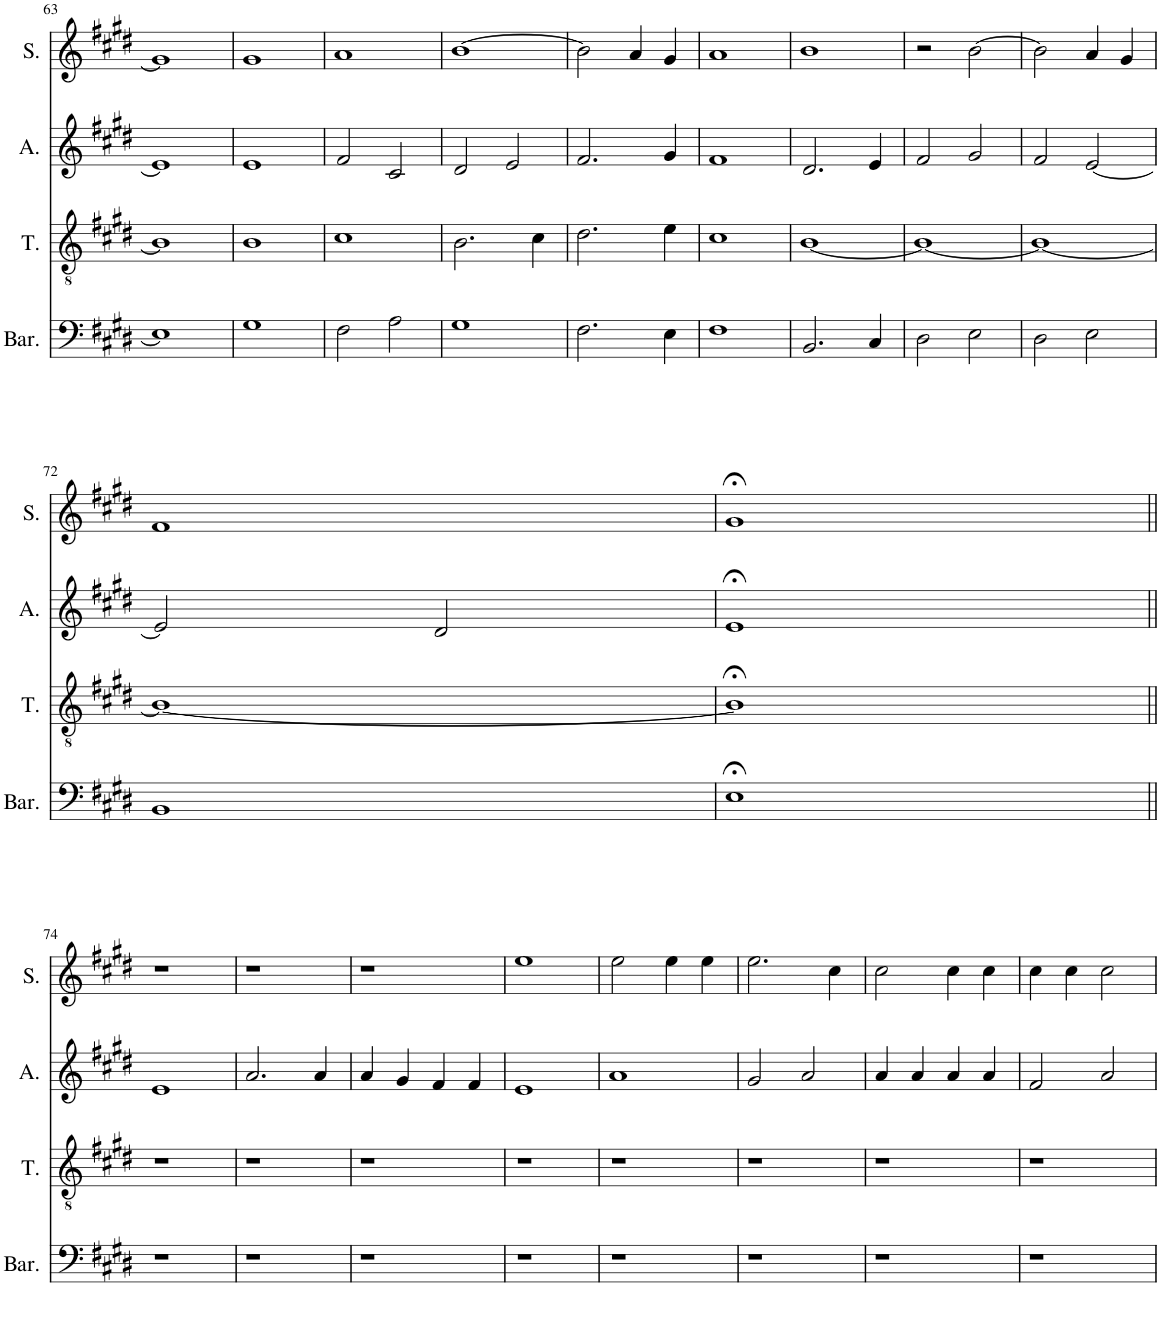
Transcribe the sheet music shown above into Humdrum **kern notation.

**kern	**kern	**kern	**kern
*part4	*part3	*part2	*part1
*staff4	*staff3	*staff2	*staff1
*I"Baryton	*I"Ténor	*I"Alto	*I"Soprano
*I'Bar.	*I'T.	*I'A.	*I'S.
!!LO:PB:g=z
*clefF4	*clefGv2	*clefG2	*clefG2
*k[f#c#g#d#]	*k[f#c#g#d#]	*k[f#c#g#d#]	*k[f#c#g#d#]
*M2/2	*M2/2	*M2/2	*M2/2
*met(c|)	*met(c|)	*met(c|)	*met(c|)
=63	=63	=63	=63
1E]	1B]	1e]	1g#]
=64	=64	=64	=64
1G#	1B	1e	1g#
=65	=65	=65	=65
2F#\	1c#	2f#/	1a
2A\	.	2c#/	.
=66	=66	=66	=66
1G#	2.B\	2d#/	[1b
.	.	2e/	.
.	4c#\	.	.
=67	=67	=67	=67
2.F#\	2.d#\	2.f#/	2b\]
.	.	.	4a/
4E\	4e\	4g#/	4g#/
=68	=68	=68	=68
1F#	1c#	1f#	1a
=69	=69	=69	=69
2.BB/	[1B	2.d#/	1b
4C#/	.	4e/	.
=70	=70	=70	=70
2D#\	1B_	2f#/	2r
2E\	.	2g#/	[2b\
=71	=71	=71	=71
2D#\	1B_	2f#/	2b\]
2E\	.	[2e/	4a/
.	.	.	4g#/
!!LO:LB:g=z
=72	=72	=72	=72
1BB	1B_	2e/]	1f#
.	.	2d#/	.
=73	=73	=73	=73
1E;<	1B;<]	1e;<	1g#;<
!!LO:LB:g=z
=74||	=74||	=74||	=74||
1r	1r	1e	1r
=75	=75	=75	=75
1r	1r	2.a/	1r
.	.	4a/	.
=76	=76	=76	=76
1r	1r	4a/	1r
.	.	4g#/	.
.	.	4f#/	.
.	.	4f#/	.
=77	=77	=77	=77
1r	1r	1e	1ee
=78	=78	=78	=78
1r	1r	1a	2ee\
.	.	.	4ee\
.	.	.	4ee\
=79	=79	=79	=79
1r	1r	2g#/	2.ee\
.	.	2a/	.
.	.	.	4cc#\
=80	=80	=80	=80
1r	1r	4a/	2cc#\
.	.	4a/	.
.	.	4a/	4cc#\
.	.	4a/	4cc#\
=81	=81	=81	=81
1r	1r	2f#/	4cc#\
.	.	.	4cc#\
.	.	2a/	2cc#\
=	=	=	=
*-	*-	*-	*-
